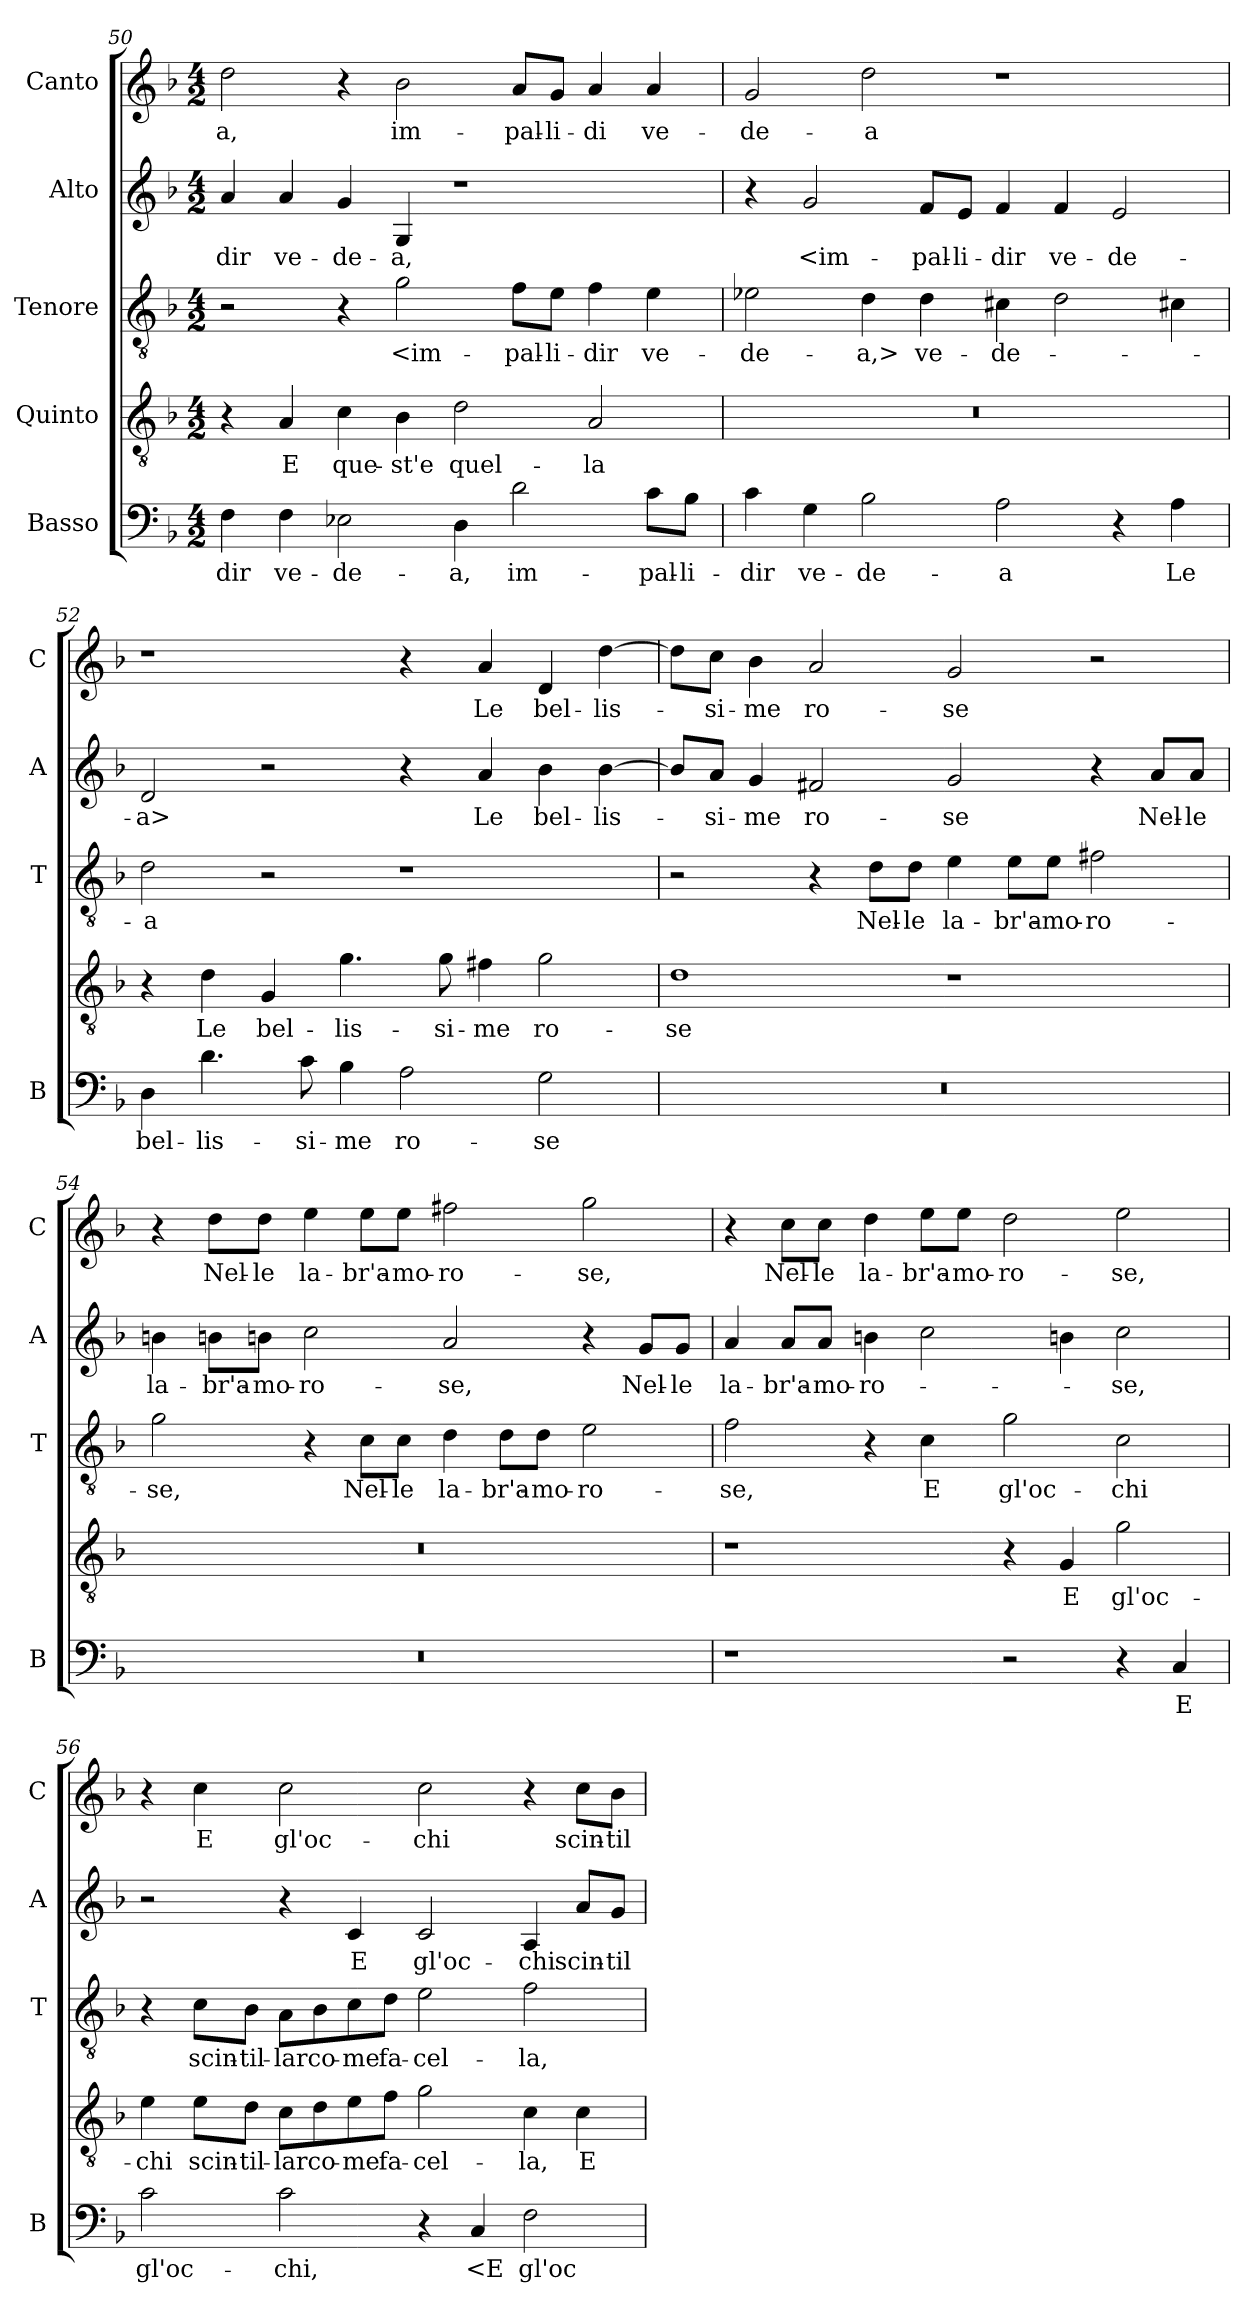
**kern	**text	**kern	**text	**kern	**text	**kern	**text	**kern	**text
*part5	*part5	*part4	*part4	*part3	*part3	*part2	*part2	*part1	*part1
*staff5	*staff5	*staff4	*staff4	*staff3	*staff3	*staff2	*staff2	*staff1	*staff1
*I"Basso	*	*I"Quinto	*	*I"Tenore	*	*I"Alto	*	*I"Canto	*
*I'B	*	*	*	*I'T	*	*I'A	*	*I'C	*
*clefF4	*	*clefGv2	*	*clefGv2	*	*clefG2	*	*clefG2	*
*k[b-]	*	*k[b-]	*	*k[b-]	*	*k[b-]	*	*k[b-]	*
*F:	*	*F:	*	*F:	*	*F:	*	*F:	*
*M4/2	*	*M4/2	*	*M4/2	*	*M4/2	*	*M4/2	*
=50	=50	=50	=50	=50	=50	=50	=50	=50	=50
4F	-dir	4r	.	2r	.	4a	-dir	2dd	-a,
4F	ve-	4A	E	.	.	4a	ve-	.	.
2E-X	-de-	4c	que-	4r	.	4g	-de-	4r	.
.	.	4B-	-st'e	2g	<im-	4G	-a,	2b-	im-
4D	-a,	2d	quel-	.	.	1r	.	.	.
2d	im-	.	.	8f\L	-pal-	.	.	8a/L	-pal-
.	.	.	.	8e\J	-li-	.	.	8g/J	-li-
.	.	2A	-la	4f	-dir	.	.	4a	-di
8c\L	-pal-	.	.	4e	ve-	.	.	4a	ve-
8B-\J	-li-	.	.	.	.	.	.	.	.
=51	=51	=51	=51	=51	=51	=51	=51	=51	=51
4c	-dir	0r	.	2e-X	-de-	4r	.	2g	-de-
4G	ve-	.	.	.	.	2g	<im-	.	.
2B-	-de-	.	.	4d	-a,>	.	.	2dd	-a
.	.	.	.	4d	ve-	8f/L	-pal-	.	.
.	.	.	.	.	.	8e/J	-li-	.	.
2A	-a	.	.	4c#X	-de-	4f	-dir	1r	.
.	.	.	.	2d	.	4f	ve-	.	.
4r	.	.	.	.	.	2e	-de-	.	.
4A	Le	.	.	4c#X	.	.	.	.	.
=52	=52	=52	=52	=52	=52	=52	=52	=52	=52
4D	bel-	4r	.	2d	-a	2d	-a>	1r	.
4.d	-lis-	4d	Le	.	.	.	.	.	.
.	.	4G	bel-	2r	.	2r	.	.	.
8c	-si-	.	.	.	.	.	.	.	.
4B-	-me	4.g	-lis-	.	.	.	.	.	.
2A	ro-	.	.	1r	.	4r	.	4r	.
.	.	8g	-si-	.	.	.	.	.	.
.	.	4f#X	-me	.	.	4a	Le	4a	Le
2G	-se	2g	ro-	.	.	4b-	bel-	4d	bel-
.	.	.	.	.	.	[4b-	-lis-	[4dd	-lis-
=53	=53	=53	=53	=53	=53	=53	=53	=53	=53
0r	.	1d	-se	2r	.	8b-/L]	.	8dd\L]	.
.	.	.	.	.	.	8a/J	-si-	8cc\J	-si-
.	.	.	.	.	.	4g	-me	4b-	-me
.	.	.	.	4r	.	2f#X	ro-	2a	ro-
.	.	.	.	8d\L	Nel-	.	.	.	.
.	.	.	.	8d\J	-le	.	.	.	.
.	.	1r	.	4e	la-	2g	-se	2g	-se
.	.	.	.	8e\L	-br'a-	.	.	.	.
.	.	.	.	8e\J	-mo-	.	.	.	.
.	.	.	.	2f#X	-ro-	4r	.	2r	.
.	.	.	.	.	.	8a/L	Nel-	.	.
.	.	.	.	.	.	8a/J	-le	.	.
=54	=54	=54	=54	=54	=54	=54	=54	=54	=54
0r	.	0r	.	2g	-se,	4bn	la-	4r	.
.	.	.	.	.	.	8bn\L	-br'a-	8dd\L	Nel-
.	.	.	.	.	.	8bn\J	-mo-	8dd\J	-le
.	.	.	.	4r	.	2cc	-ro-	4ee	la-
.	.	.	.	8c\L	Nel-	.	.	8ee\L	-br'a-
.	.	.	.	8c\J	-le	.	.	8ee\J	-mo-
.	.	.	.	4d	la-	2a	-se,	2ff#X	-ro-
.	.	.	.	8d\L	-br'a-	.	.	.	.
.	.	.	.	8d\J	-mo-	.	.	.	.
.	.	.	.	2e	-ro-	4r	.	2gg	-se,
.	.	.	.	.	.	8g/L	Nel-	.	.
.	.	.	.	.	.	8g/J	-le	.	.
=55	=55	=55	=55	=55	=55	=55	=55	=55	=55
1r	.	1r	.	2f	-se,	4a	la-	4r	.
.	.	.	.	.	.	8a/L	-br'a-	8cc\L	Nel-
.	.	.	.	.	.	8a/J	-mo-	8cc\J	-le
.	.	.	.	4r	.	4bn	-ro-	4dd	la-
.	.	.	.	4c	E	2cc	.	8ee\L	-br'a-
.	.	.	.	.	.	.	.	8ee\J	-mo-
2r	.	4r	.	2g	gl'oc-	.	.	2dd	-ro-
.	.	4G	E	.	.	4bn	.	.	.
4r	.	2g	gl'oc-	2c	-chi	2cc	-se,	2ee	-se,
4C	E	.	.	.	.	.	.	.	.
=56	=56	=56	=56	=56	=56	=56	=56	=56	=56
2c	gl'oc-	4e	-chi	4r	.	2r	.	4r	.
.	.	8e\L	scin-	8c\L	scin-	.	.	4cc	E
.	.	8d\J	-til-	8B-\J	-til-	.	.	.	.
2c	-chi,	8c\L	-lar	8A\L	-lar	4r	.	2cc	gl'oc-
.	.	8d\	co-	8B-\	co-	.	.	.	.
.	.	8e\	-me	8c\	-me	4c	E	.	.
.	.	8f\J	fa-	8d\J	fa-	.	.	.	.
4r	.	2g	-cel-	2e	-cel-	2c	gl'oc-	2cc	-chi
4C	<E	.	.	.	.	.	.	.	.
2F	gl'oc-	4c	-la,	2f	-la,	4A	-chi	4r	.
.	.	4c	E	.	.	8a/L	scin-	8cc\L	scin-
.	.	.	.	.	.	8g/J	-til-	8b-\J	-til-
=	=	=	=	=	=	=	=	=	=
*-	*-	*-	*-	*-	*-	*-	*-	*-	*-
